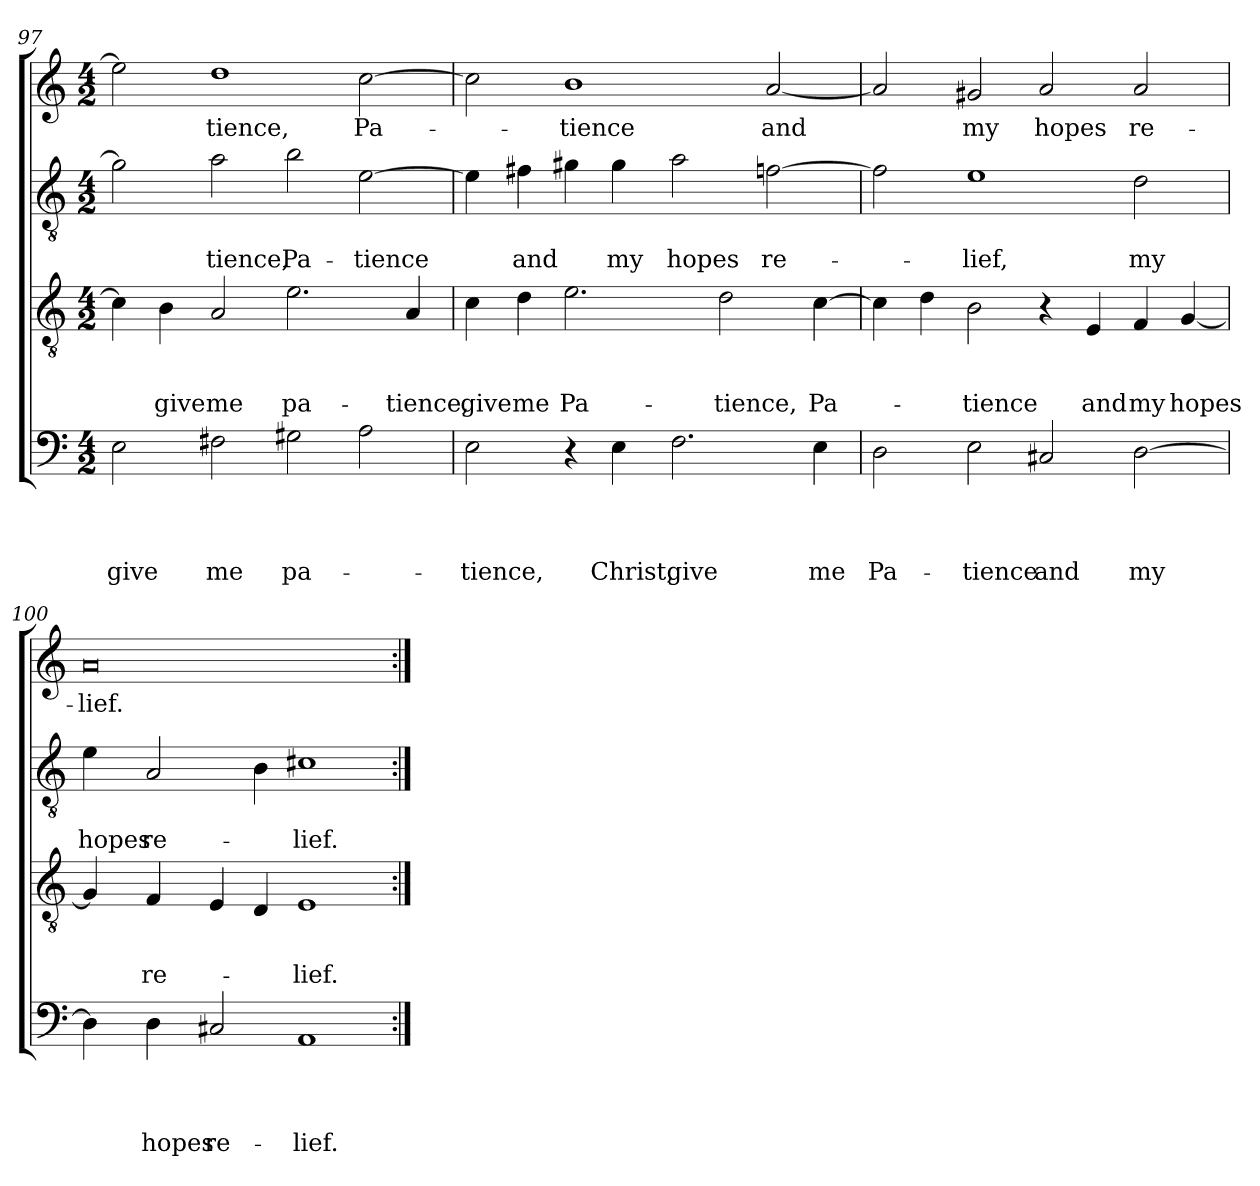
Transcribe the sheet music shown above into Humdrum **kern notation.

**kern	**text	**text	**text	**text	**kern	**text	**text	**text	**kern	**text	**text	**kern	**text
*part4	*part4	*part4	*part4	*part4	*part3	*part3	*part3	*part3	*part2	*part2	*part2	*part1	*part1
*staff4	*staff4	*staff4	*staff4	*staff4	*staff3	*staff3	*staff3	*staff3	*staff2	*staff2	*staff2	*staff1	*staff1
!!LO:LB:g=z
*clefF4	*	*	*	*	*clefGv2	*	*	*	*clefGv2	*	*	*clefG2	*
*k[]	*	*	*	*	*k[]	*	*	*	*k[]	*	*	*k[]	*
*C:	*	*	*	*	*C:	*	*	*	*C:	*	*	*C:	*
*M4/2	*	*	*	*	*M4/2	*	*	*	*M4/2	*	*	*M4/2	*
=97	=97	=97	=97	=97	=97	=97	=97	=97	=97	=97	=97	=97	=97
!	!	!	!	!LO:LY:b	!	!	!	!	!	!	!	!	!
2E\	.	.	.	give	4c\]	.	.	.	2g\]	.	.	2ee\]	.
!	!	!	!	!	!	!	!	!LO:LY:b	!	!	!	!	!
.	.	.	.	.	4B\	.	.	give	.	.	.	.	.
!	!	!	!	!LO:LY:b	!	!	!	!LO:LY:b	!	!	!LO:LY:b	!	!LO:LY:b
2F#X\	.	.	.	me	2A/	.	.	me	2a\	.	-tience,	1dd	-tience,
!	!	!	!	!LO:LY:b	!	!	!	!LO:LY:b	!	!	!LO:LY:b	!	!
2G#X\	.	.	.	pa-	2.e\	.	.	pa-	2b\	.	Pa-	.	.
!	!	!	!	!	!	!	!	!	!	!	!LO:LY:b	!	!LO:LY:b
2A\	.	.	.	.	.	.	.	.	[2e\	.	-tience	[2cc\	Pa-
!	!	!	!	!	!	!	!	!LO:LY:b	!	!	!	!	!
.	.	.	.	.	4A/	.	.	-tience,	.	.	.	.	.
=98	=98	=98	=98	=98	=98	=98	=98	=98	=98	=98	=98	=98	=98
!	!	!	!	!LO:LY:b	!	!	!	!LO:LY:b	!	!	!	!	!
2E\	.	.	.	-tience,	4c\	.	.	give	4e\]	.	.	2cc\]	.
!	!	!	!	!	!	!	!	!LO:LY:b	!	!	!LO:LY:b	!	!
.	.	.	.	.	4d\	.	.	me	4f#X\	.	and	.	.
!	!	!	!	!	!	!	!	!LO:LY:b	!	!	!	!	!LO:LY:b
4r	.	.	.	.	2.e\	.	.	Pa-	4g#X\	.	.	1b	-tience
!	!	!	!	!LO:LY:b	!	!	!	!	!	!	!LO:LY:b	!	!
4E\	.	.	.	Christ,	.	.	.	.	4g#\	.	my	.	.
!	!	!	!	!LO:LY:b	!	!	!	!	!	!	!LO:LY:b	!	!
2.F\	.	.	.	give	.	.	.	.	2a\	.	hopes	.	.
!	!	!	!	!	!	!	!	!LO:LY:b	!	!	!	!	!
.	.	.	.	.	2d\	.	.	-tience,	.	.	.	.	.
!	!	!	!	!	!	!	!	!	!	!	!LO:LY:b	!	!LO:LY:b
.	.	.	.	.	.	.	.	.	[2fn\	.	re-	[2a/	and
!	!	!	!	!LO:LY:b	!	!	!	!LO:LY:b	!	!	!	!	!
4E\	.	.	.	me	[4c\	.	.	Pa-	.	.	.	.	.
=99	=99	=99	=99	=99	=99	=99	=99	=99	=99	=99	=99	=99	=99
!	!	!	!	!LO:LY:b	!	!	!	!	!	!	!	!	!
2D\	.	.	.	Pa-	4c\]	.	.	.	2f\]	.	.	2a/]	.
.	.	.	.	.	4d\	.	.	.	.	.	.	.	.
!	!	!	!	!LO:LY:b	!	!	!	!LO:LY:b	!	!	!LO:LY:b	!	!LO:LY:b
2E\	.	.	.	-tience	2B\	.	.	-tience	1e	.	-lief,	2g#X/	my
!	!	!	!	!LO:LY:b	!	!	!	!	!	!	!	!	!LO:LY:b
2C#X/	.	.	.	and	4r	.	.	.	.	.	.	2a/	hopes
!	!	!	!	!	!	!	!	!LO:LY:b	!	!	!	!	!
.	.	.	.	.	4E/	.	.	and	.	.	.	.	.
!	!	!	!	!LO:LY:b	!	!	!	!LO:LY:b	!	!	!LO:LY:b	!	!LO:LY:b
[2D\	.	.	.	my	4F/	.	.	my	2d\	.	my	2a/	re-
!	!	!	!	!	!	!	!	!LO:LY:b	!	!	!	!	!
.	.	.	.	.	[4G/	.	.	hopes	.	.	.	.	.
=100	=100	=100	=100	=100	=100	=100	=100	=100	=100	=100	=100	=100	=100
!	!	!	!	!	!	!	!	!	!	!	!LO:LY:b	!	!LO:LY:b
4D\]	.	.	.	.	4G/]	.	.	.	4e\	.	hopes	0a	-lief.
!	!	!	!	!LO:LY:b	!	!	!	!LO:LY:b	!	!	!LO:LY:b	!	!
4D\	.	.	.	hopes	4F/	.	.	re-	2A/	.	re-	.	.
!	!	!	!	!LO:LY:b	!	!	!	!	!	!	!	!	!
2C#X/	.	.	.	re-	4E/	.	.	.	.	.	.	.	.
.	.	.	.	.	4D/	.	.	.	4B\	.	.	.	.
!	!	!	!	!LO:LY:b	!	!	!	!LO:LY:b	!	!	!LO:LY:b	!	!
1AA	.	.	.	-lief.	1E	.	.	-lief.	1c#X	.	-lief.	.	.
=:|!	=:|!	=:|!	=:|!	=:|!	=:|!	=:|!	=:|!	=:|!	=:|!	=:|!	=:|!	=:|!	=:|!
*-	*-	*-	*-	*-	*-	*-	*-	*-	*-	*-	*-	*-	*-
